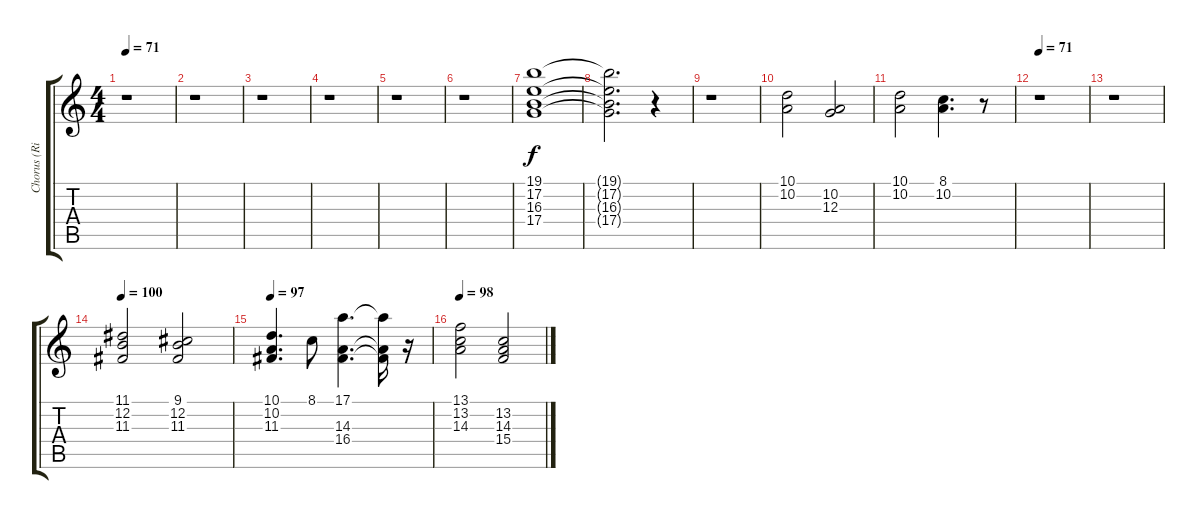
\track ("Chorus (Right)" "Chorus (Ri") {instrument synthvoice}
\staff {score tabs}
\tuning (E4 B3 G3 D3 A2 E2) {hide}
\ts (4 4)
\tempo 71
\clef g2
\ks c
r.1{dy f instrument synthvoice} |
r.1 |
r.1 |
r.1 |
r.1 |
r.1 |
(19.1 17.2 16.3 17.4).1 |
(19.1{t} 17.2{t} 16.3{t} 17.4{t}).2{d} r.4 |
r.1 |
(10.1 10.2).2 (10.2 12.3).2 |
(10.1 10.2).2 (8.1 10.2).4{d} r.8 |
\tempo 71
r.1 |
r.1 |
\tempo 100
(11.1 12.2 11.3).2 (9.1 12.2 11.3).2 |
\tempo 97
(10.1 10.2 11.3).4{d} 8.1.8 (17.1 14.3 16.4).4{d} (17.1{t} 14.3{t} 16.4{t}).16 r.16 |
\tempo 98
(13.1 13.2 14.3).2 (13.2 14.3 15.4).2
